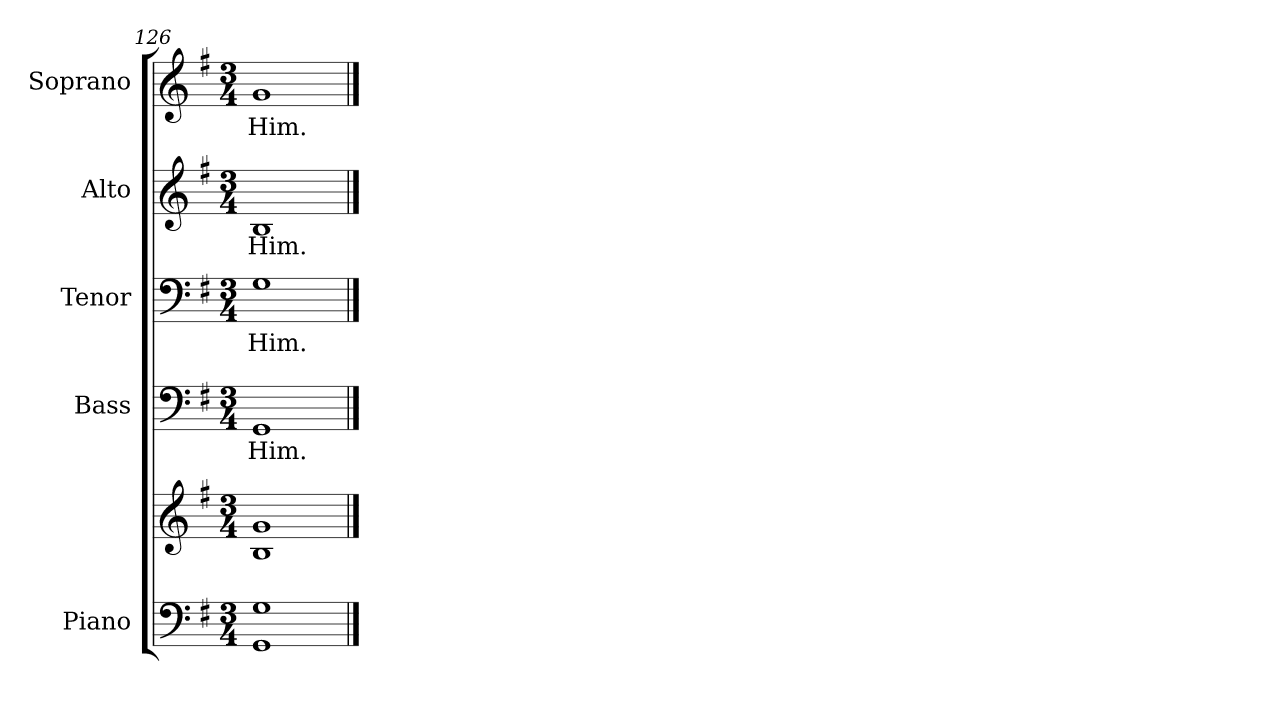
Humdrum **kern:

**kern	**kern	**kern	**text	**kern	**text	**kern	**text	**kern	**text
*part5	*part5	*part4	*part4	*part3	*part3	*part2	*part2	*part1	*part1
*staff6	*staff5	*staff4	*staff4	*staff3	*staff3	*staff2	*staff2	*staff1	*staff1
*I"Piano	*	*I"Bass	*	*I"Tenor	*	*I"Alto	*	*I"Soprano	*
*I'Pno.	*	*I'B.	*	*I'T.	*	*I'A.	*	*I'S.	*
*clefF4	*clefG2	*clefF4	*	*clefF4	*	*clefG2	*	*clefG2	*
*k[f#]	*k[f#]	*k[f#]	*	*k[f#]	*	*k[f#]	*	*k[f#]	*
*G:	*G:	*G:	*	*G:	*	*G:	*	*G:	*
*M3/4	*M3/4	*M3/4	*	*M3/4	*	*M3/4	*	*M3/4	*
=126	=126	=126	=126	=126	=126	=126	=126	=126	=126
!	!	!	!LO:LY:b:color=#000000	!	!	!	!	!	!
!	!	!	!	!	!LO:LY:b:color=#000000	!	!	!	!
!	!	!	!	!	!	!	!LO:LY:b:color=#000000	!	!
!	!	!	!	!	!	!	!	!	!LO:LY:b:color=#000000
1GGi 1Gi	1Bi 1gi	1GGi	Him.	1Gi	Him.	1Bi	Him.	1gi	Him.
==	==	==	==	==	==	==	==	==	==
*-	*-	*-	*-	*-	*-	*-	*-	*-	*-
